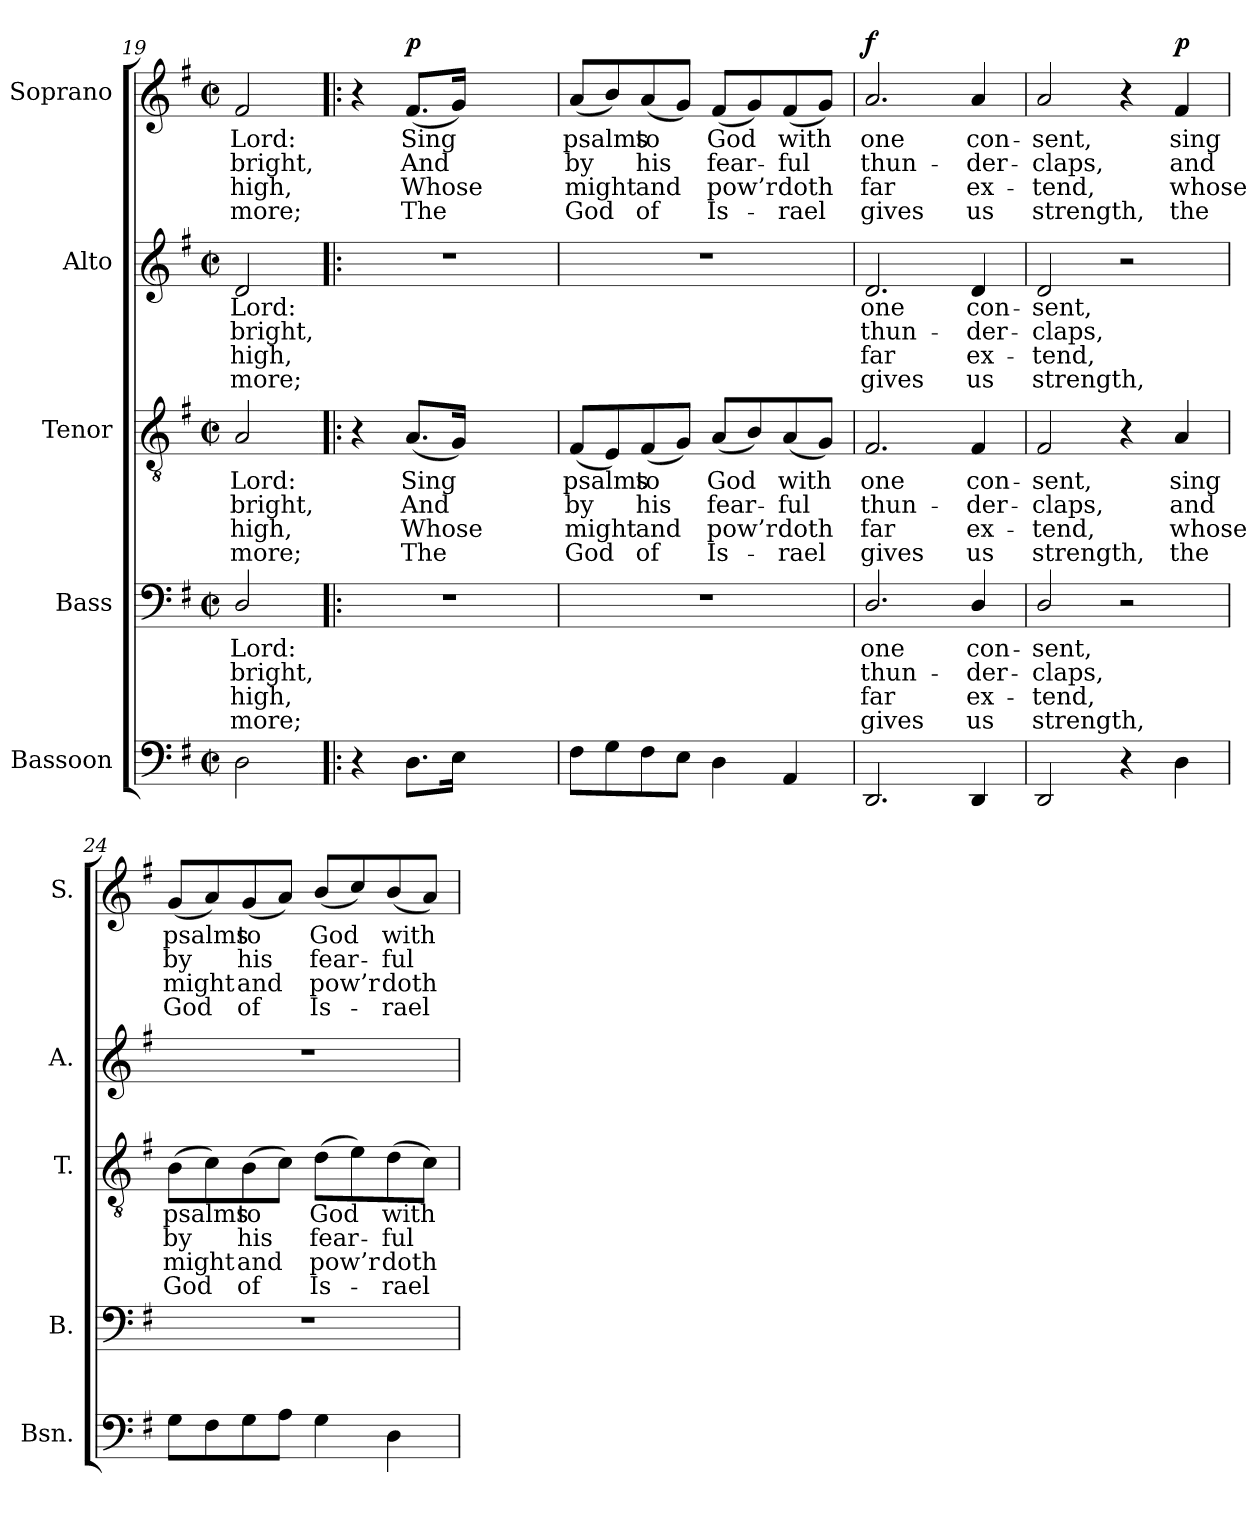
**kern	**kern	**text	**text	**text	**text	**kern	**text	**text	**text	**text	**kern	**text	**text	**text	**text	**kern	**text	**text	**text	**text	**dynam
*part5	*part4	*part4	*part4	*part4	*part4	*part3	*part3	*part3	*part3	*part3	*part2	*part2	*part2	*part2	*part2	*part1	*part1	*part1	*part1	*part1	*part1
*staff5	*staff4	*staff4	*staff4	*staff4	*staff4	*staff3	*staff3	*staff3	*staff3	*staff3	*staff2	*staff2	*staff2	*staff2	*staff2	*staff1	*staff1	*staff1	*staff1	*staff1	*staff1
*I"Bassoon	*I"Bass	*	*	*	*	*I"Tenor	*	*	*	*	*I"Alto	*	*	*	*	*I"Soprano	*	*	*	*	*
*I'Bsn.	*I'B.	*	*	*	*	*I'T.	*	*	*	*	*I'A.	*	*	*	*	*I'S.	*	*	*	*	*
*clefF4	*clefF4	*	*	*	*	*clefGv2	*	*	*	*	*clefG2	*	*	*	*	*clefG2	*	*	*	*	*
*	*	*	*	*	*	*ITrd7c12	*	*	*	*	*	*	*	*	*	*	*	*	*	*	*
*k[f#]	*k[f#]	*	*	*	*	*k[f#]	*	*	*	*	*k[f#]	*	*	*	*	*k[f#]	*	*	*	*	*
*G:	*G:	*	*	*	*	*G:	*	*	*	*	*G:	*	*	*	*	*G:	*	*	*	*	*
*M2/2	*M2/2	*	*	*	*	*M2/2	*	*	*	*	*M2/2	*	*	*	*	*M2/2	*	*	*	*	*
*met(c|)	*met(c|)	*	*	*	*	*met(c|)	*	*	*	*	*met(c|)	*	*	*	*	*met(c|)	*	*	*	*	*
=19	=19	=19	=19	=19	=19	=19	=19	=19	=19	=19	=19	=19	=19	=19	=19	=19	=19	=19	=19	=19	=19
!	!	!LO:LY:b:color=#000000	!LO:LY:b:color=#000000	!LO:LY:b:color=#000000	!LO:LY:b:color=#000000	!	!	!	!	!	!	!	!	!	!	!	!	!	!	!	!
!	!	!	!	!	!	!	!LO:LY:b:color=#000000	!LO:LY:b:color=#000000	!LO:LY:b:color=#000000	!LO:LY:b:color=#000000	!	!	!	!	!	!	!	!	!	!	!
!	!	!	!	!	!	!	!	!	!	!	!	!LO:LY:b:color=#000000	!LO:LY:b:color=#000000	!LO:LY:b:color=#000000	!LO:LY:b:color=#000000	!	!	!	!	!	!
!	!	!	!	!	!	!	!	!	!	!	!	!	!	!	!	!	!LO:LY:b:color=#000000	!LO:LY:b:color=#000000	!LO:LY:b:color=#000000	!LO:LY:b:color=#000000	!
2Di\	2Di/	Lord:	bright,	-high,	more;	2AAi/	Lord:	bright,	-high,	more;	2di/	Lord:	bright,	-high,	more;	2f#i/	Lord:	bright,	-high,	more;	.
=20!|:	=20!|:	=20!|:	=20!|:	=20!|:	=20!|:	=20!|:	=20!|:	=20!|:	=20!|:	=20!|:	=20!|:	=20!|:	=20!|:	=20!|:	=20!|:	=20!|:	=20!|:	=20!|:	=20!|:	=20!|:	=20!|:
!	!LO:N:vis=1	!	!	!	!	!	!	!	!	!	!LO:N:vis=1	!	!	!	!	!	!	!	!	!	!
4r	1r	.	.	.	.	4r	.	.	.	.	1r	.	.	.	.	4r	.	.	.	.	.
!	!	!	!	!	!	!	!LO:LY:b:color=#000000	!LO:LY:b:color=#000000	!LO:LY:b:color=#000000	!LO:LY:b:color=#000000	!	!	!	!	!	!	!	!	!	!	!
!	!	!	!	!	!	!	!	!	!	!	!	!	!	!	!	!	!LO:LY:b:color=#000000	!LO:LY:b:color=#000000	!LO:LY:b:color=#000000	!LO:LY:b:color=#000000	!
8.Di\L	.	.	.	.	.	(8.AAi/L	Sing	And	Whose	The	.	.	.	.	.	(8.f#i/L	Sing	And	Whose	The	p
16Ei\Jk	.	.	.	.	.	16GGi/Jk)	.	.	.	.	.	.	.	.	.	16gi/Jk)	.	.	.	.	.
2ryy	.	.	.	.	.	2ryy	.	.	.	.	.	.	.	.	.	2ryy	.	.	.	.	.
=21	=21	=21	=21	=21	=21	=21	=21	=21	=21	=21	=21	=21	=21	=21	=21	=21	=21	=21	=21	=21	=21
!	!	!	!	!	!	!	!LO:LY:b:color=#000000	!LO:LY:b:color=#000000	!LO:LY:b:color=#000000	!LO:LY:b:color=#000000	!	!	!	!	!	!	!	!	!	!	!
!	!	!	!	!	!	!	!	!	!	!	!	!	!	!	!	!	!LO:LY:b:color=#000000	!LO:LY:b:color=#000000	!LO:LY:b:color=#000000	!LO:LY:b:color=#000000	!
8F#i\L	1r	.	.	.	.	(8FF#i/L	psalms	by	might	God	1r	.	.	.	.	(8ai/L	psalms	by	might	God	.
8Gi\	.	.	.	.	.	8EEi/)	.	.	.	.	.	.	.	.	.	8bi/)	.	.	.	.	.
!	!	!	!	!	!	!	!LO:LY:b:color=#000000	!LO:LY:b:color=#000000	!LO:LY:b:color=#000000	!LO:LY:b:color=#000000	!	!	!	!	!	!	!	!	!	!	!
!	!	!	!	!	!	!	!	!	!	!	!	!	!	!	!	!	!LO:LY:b:color=#000000	!LO:LY:b:color=#000000	!LO:LY:b:color=#000000	!LO:LY:b:color=#000000	!
8F#i\	.	.	.	.	.	(8FF#i/	to	his	and	of	.	.	.	.	.	(8ai/	to	his	and	of	.
8Ei\J	.	.	.	.	.	8GGi/J)	.	.	.	.	.	.	.	.	.	8gi/J)	.	.	.	.	.
!	!	!	!	!	!	!	!LO:LY:b:color=#000000	!LO:LY:b:color=#000000	!LO:LY:b:color=#000000	!LO:LY:b:color=#000000	!	!	!	!	!	!	!	!	!	!	!
!	!	!	!	!	!	!	!	!	!	!	!	!	!	!	!	!	!LO:LY:b:color=#000000	!LO:LY:b:color=#000000	!LO:LY:b:color=#000000	!LO:LY:b:color=#000000	!
4Di\	.	.	.	.	.	(8AAi/L	God	fear-	pow’r	Is-	.	.	.	.	.	(8f#i/L	God	fear-	pow’r	Is-	.
.	.	.	.	.	.	8BBi/)	.	.	.	.	.	.	.	.	.	8gi/)	.	.	.	.	.
!	!	!	!	!	!	!	!LO:LY:b:color=#000000	!LO:LY:b:color=#000000	!LO:LY:b:color=#000000	!LO:LY:b:color=#000000	!	!	!	!	!	!	!	!	!	!	!
!	!	!	!	!	!	!	!	!	!	!	!	!	!	!	!	!	!LO:LY:b:color=#000000	!LO:LY:b:color=#000000	!LO:LY:b:color=#000000	!LO:LY:b:color=#000000	!
4AAi/	.	.	.	.	.	(8AAi/	with	-ful	-doth	rael	.	.	.	.	.	(8f#i/	with	-ful	-doth	rael	.
.	.	.	.	.	.	8GGi/J)	.	.	.	.	.	.	.	.	.	8gi/J)	.	.	.	.	.
=22	=22	=22	=22	=22	=22	=22	=22	=22	=22	=22	=22	=22	=22	=22	=22	=22	=22	=22	=22	=22	=22
!	!	!LO:LY:b:color=#000000	!LO:LY:b:color=#000000	!LO:LY:b:color=#000000	!LO:LY:b:color=#000000	!	!	!	!	!	!	!	!	!	!	!	!	!	!	!	!
!	!	!	!	!	!	!	!LO:LY:b:color=#000000	!LO:LY:b:color=#000000	!LO:LY:b:color=#000000	!LO:LY:b:color=#000000	!	!	!	!	!	!	!	!	!	!	!
!	!	!	!	!	!	!	!	!	!	!	!	!LO:LY:b:color=#000000	!LO:LY:b:color=#000000	!LO:LY:b:color=#000000	!LO:LY:b:color=#000000	!	!	!	!	!	!
!	!	!	!	!	!	!	!	!	!	!	!	!	!	!	!	!	!LO:LY:b:color=#000000	!LO:LY:b:color=#000000	!LO:LY:b:color=#000000	!LO:LY:b:color=#000000	!
2.DDi/	2.Di/	one	thun-	far	gives	2.FF#i/	one	thun-	far	gives	2.di/	one	thun-	far	gives	2.ai/	one	thun-	far	gives	f
!	!	!LO:LY:b:color=#000000	!LO:LY:b:color=#000000	!LO:LY:b:color=#000000	!LO:LY:b:color=#000000	!	!	!	!	!	!	!	!	!	!	!	!	!	!	!	!
!	!	!	!	!	!	!	!LO:LY:b:color=#000000	!LO:LY:b:color=#000000	!LO:LY:b:color=#000000	!LO:LY:b:color=#000000	!	!	!	!	!	!	!	!	!	!	!
!	!	!	!	!	!	!	!	!	!	!	!	!LO:LY:b:color=#000000	!LO:LY:b:color=#000000	!LO:LY:b:color=#000000	!LO:LY:b:color=#000000	!	!	!	!	!	!
!	!	!	!	!	!	!	!	!	!	!	!	!	!	!	!	!	!LO:LY:b:color=#000000	!LO:LY:b:color=#000000	!LO:LY:b:color=#000000	!LO:LY:b:color=#000000	!
4DDi/	4Di/	con-	-der-	ex-	-us	4FF#i/	con-	-der-	ex-	-us	4di/	con-	-der-	ex-	-us	4ai/	con-	-der-	ex-	-us	.
=23	=23	=23	=23	=23	=23	=23	=23	=23	=23	=23	=23	=23	=23	=23	=23	=23	=23	=23	=23	=23	=23
!	!	!LO:LY:b:color=#000000	!LO:LY:b:color=#000000	!LO:LY:b:color=#000000	!LO:LY:b:color=#000000	!	!	!	!	!	!	!	!	!	!	!	!	!	!	!	!
!	!	!	!	!	!	!	!LO:LY:b:color=#000000	!LO:LY:b:color=#000000	!LO:LY:b:color=#000000	!LO:LY:b:color=#000000	!	!	!	!	!	!	!	!	!	!	!
!	!	!	!	!	!	!	!	!	!	!	!	!LO:LY:b:color=#000000	!LO:LY:b:color=#000000	!LO:LY:b:color=#000000	!LO:LY:b:color=#000000	!	!	!	!	!	!
!	!	!	!	!	!	!	!	!	!	!	!	!	!	!	!	!	!LO:LY:b:color=#000000	!LO:LY:b:color=#000000	!LO:LY:b:color=#000000	!LO:LY:b:color=#000000	!
2DDi/	2Di/	-sent,	-claps,	tend,	strength,	2FF#i/	-sent,	-claps,	tend,	strength,	2di/	-sent,	-claps,	tend,	strength,	2ai/	-sent,	-claps,	tend,	strength,	.
4r	2r	.	.	.	.	4r	.	.	.	.	2r	.	.	.	.	4r	.	.	.	.	.
!	!	!	!	!	!	!	!LO:LY:b:color=#000000	!LO:LY:b:color=#000000	!LO:LY:b:color=#000000	!LO:LY:b:color=#000000	!	!	!	!	!	!	!	!	!	!	!
!	!	!	!	!	!	!	!	!	!	!	!	!	!	!	!	!	!LO:LY:b:color=#000000	!LO:LY:b:color=#000000	!LO:LY:b:color=#000000	!LO:LY:b:color=#000000	!
4Di\	.	.	.	.	.	4AAi/	sing	and	whose	the	.	.	.	.	.	4f#i/	sing	and	whose	the	p
!!LO:LB:g=z
=24	=24	=24	=24	=24	=24	=24	=24	=24	=24	=24	=24	=24	=24	=24	=24	=24	=24	=24	=24	=24	=24
!	!	!	!	!	!	!	!LO:LY:b:color=#000000	!LO:LY:b:color=#000000	!LO:LY:b:color=#000000	!LO:LY:b:color=#000000	!	!	!	!	!	!	!	!	!	!	!
!	!	!	!	!	!	!	!	!	!	!	!	!	!	!	!	!	!LO:LY:b:color=#000000	!LO:LY:b:color=#000000	!LO:LY:b:color=#000000	!LO:LY:b:color=#000000	!
8Gi\L	1r	.	.	.	.	(8BBi\L	psalms	by	might	God	1r	.	.	.	.	(8gi/L	psalms	by	might	God	.
8F#i\	.	.	.	.	.	8Ci\)	.	.	.	.	.	.	.	.	.	8ai/)	.	.	.	.	.
!	!	!	!	!	!	!	!LO:LY:b:color=#000000	!LO:LY:b:color=#000000	!LO:LY:b:color=#000000	!LO:LY:b:color=#000000	!	!	!	!	!	!	!	!	!	!	!
!	!	!	!	!	!	!	!	!	!	!	!	!	!	!	!	!	!LO:LY:b:color=#000000	!LO:LY:b:color=#000000	!LO:LY:b:color=#000000	!LO:LY:b:color=#000000	!
8Gi\	.	.	.	.	.	(8BBi\	to	his	and	of	.	.	.	.	.	(8gi/	to	his	and	of	.
8Ai\J	.	.	.	.	.	8Ci\J)	.	.	.	.	.	.	.	.	.	8ai/J)	.	.	.	.	.
!	!	!	!	!	!	!	!LO:LY:b:color=#000000	!LO:LY:b:color=#000000	!LO:LY:b:color=#000000	!LO:LY:b:color=#000000	!	!	!	!	!	!	!	!	!	!	!
!	!	!	!	!	!	!	!	!	!	!	!	!	!	!	!	!	!LO:LY:b:color=#000000	!LO:LY:b:color=#000000	!LO:LY:b:color=#000000	!LO:LY:b:color=#000000	!
4Gi\	.	.	.	.	.	(8Di\L	God	fear-	pow’r	Is-	.	.	.	.	.	(8bi/L	God	fear-	pow’r	Is-	.
.	.	.	.	.	.	8Ei\)	.	.	.	.	.	.	.	.	.	8cci/)	.	.	.	.	.
!	!	!	!	!	!	!	!LO:LY:b:color=#000000	!LO:LY:b:color=#000000	!LO:LY:b:color=#000000	!LO:LY:b:color=#000000	!	!	!	!	!	!	!	!	!	!	!
!	!	!	!	!	!	!	!	!	!	!	!	!	!	!	!	!	!LO:LY:b:color=#000000	!LO:LY:b:color=#000000	!LO:LY:b:color=#000000	!LO:LY:b:color=#000000	!
4Di\	.	.	.	.	.	(8Di\	with	-ful	-doth	rael	.	.	.	.	.	(8bi/	with	-ful	-doth	rael	.
.	.	.	.	.	.	8Ci\J)	.	.	.	.	.	.	.	.	.	8ai/J)	.	.	.	.	.
=	=	=	=	=	=	=	=	=	=	=	=	=	=	=	=	=	=	=	=	=	=
*-	*-	*-	*-	*-	*-	*-	*-	*-	*-	*-	*-	*-	*-	*-	*-	*-	*-	*-	*-	*-	*-
